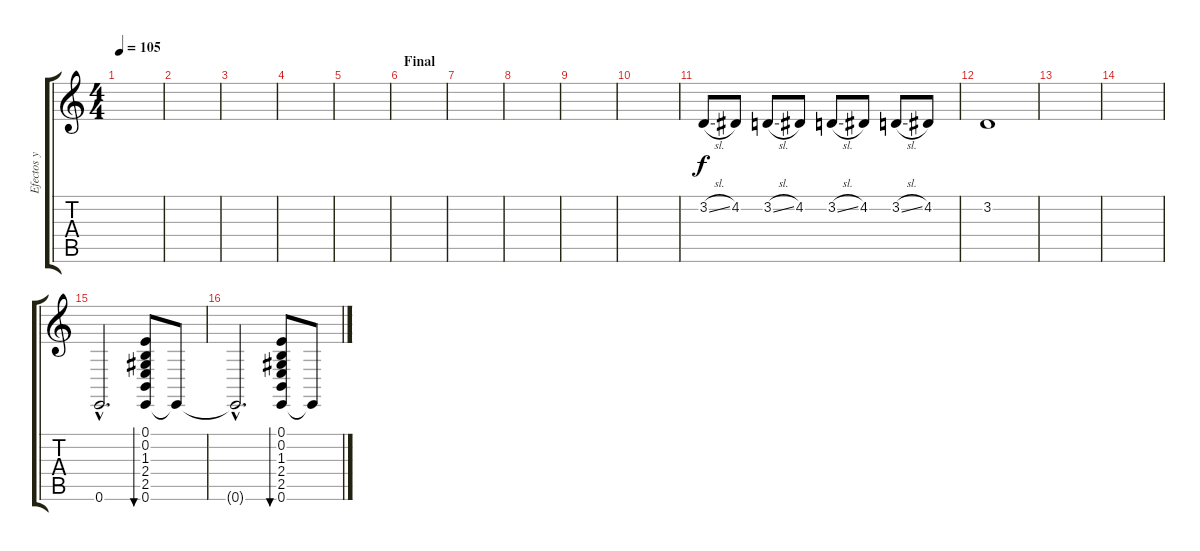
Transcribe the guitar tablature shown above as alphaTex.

\track ("Efectos y guitarra" "Efectos y ") {instrument electricpiano1}
\staff {score tabs}
\tuning (E4 B3 G3 D3 A2 E2) {hide}
\ts (4 4)
\tempo 105
\clef g2
\ks c
|
|
|
|
|
\section ("" "Final")
|
|
|
|
|
3.2{sl}.8 4.2.8 3.2{sl}.8 4.2.8 3.2{sl}.8 4.2.8 3.2{sl}.8 4.2.8 |
3.2.1 |
|
|
0.6{hac}.2{d} (0.1 0.2 1.3 2.4 2.5 0.6).8{bu 480} 0.6{t}.8 |
0.6{hac t}.2{d} (0.1 0.2 1.3 2.4 2.5 0.6).8{bu 480} 0.6{t}.8
